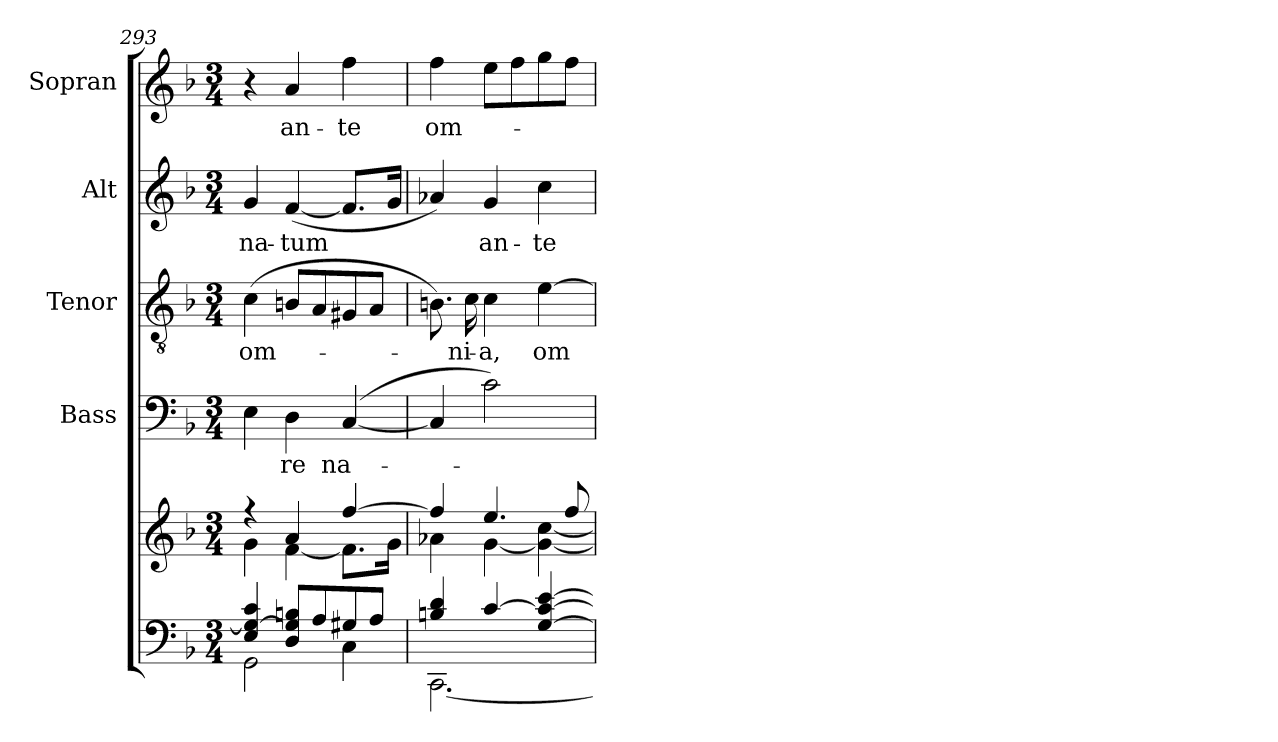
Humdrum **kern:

**kern	**kern	**kern	**text	**kern	**text	**kern	**text	**kern	**text
*part5	*part5	*part4	*part4	*part3	*part3	*part2	*part2	*part1	*part1
*staff6	*staff5	*staff4	*staff4	*staff3	*staff3	*staff2	*staff2	*staff1	*staff1
*	*	*I"Bass	*	*I"Tenor	*	*I"Alt	*	*I"Sopran	*
*	*	*I'B.	*	*I'T.	*	*I'A.	*	*I'S.	*
*clefF4	*clefG2	*clefF4	*	*clefGv2	*	*clefG2	*	*clefG2	*
*k[b-]	*k[b-]	*k[b-]	*	*k[b-]	*	*k[b-]	*	*k[b-]	*
*F:	*F:	*F:	*	*F:	*	*F:	*	*F:	*
*M3/4	*M3/4	*M3/4	*	*M3/4	*	*M3/4	*	*M3/4	*
=293	=293	=293	=293	=293	=293	=293	=293	=293	=293
*^	*^	*	*	*	*	*	*	*	*
!	!	!	!	!	!	!	!LO:LY:b	!	!LO:LY:b	!	!
4E/ 4G/_ 4c/	2GG\	4ree	4g\	4E\	.	(>4c\	om-	4g/	na-	4r	.
!	!	!	!	!	!LO:LY:b	!	!	!	!LO:LY:b	!	!LO:LY:b
8D/ 8G/] 8Bn/L	.	4a/	[<4f\	4D\	-re	8Bn/L	.	(<[4f/	-tum	4a/	an-
8A/	.	.	.	.	.	8A/	.	.	.	.	.
!	!	!	!	!	!LO:LY:b	!	!	!	!	!	!LO:LY:b
8G#X/	4C\	[>4ff/	8.f\L]	([4C/	na-	8G#X/	.	8.f/L]	.	4ff\	-te
8A/J	.	.	.	.	.	8A/J	.	.	.	.	.
.	.	.	16g\Jk	.	.	.	.	16g/Jk	.	.	.
!!LO:LB:g=z
=294	=294	=294	=294	=294	=294	=294	=294	=294	=294	=294	=294
!	!	!	!	!	!	!	!	!	!	!	!LO:LY:b
4Bn/ 4d/	[<2.CC\	4ff/]	4a-X\	4C/]	.	8.Bn\)	.	4a-X/)	.	4ff\	om-
!	!	!	!	!	!	!	!LO:LY:b	!	!	!	!
.	.	.	.	.	.	16c\	-ni-	.	.	.	.
!	!	!	!	!	!	!	!LO:LY:b	!	!LO:LY:b	!	!
[>4c/	.	4.ee/	[<4g\	2c\)	.	4c\	-a,	4g/	an-	8ee\L	.
.	.	.	.	.	.	.	.	.	.	8ff\	.
!	!	!	!	!	!	!	!LO:LY:b	!	!LO:LY:b	!	!
[>4G/ 4c/_ [>4e/	.	.	4g\_ [<4cc\	.	.	[4e\	om-	4cc\	-te	8gg\	.
.	.	8ff/	.	.	.	.	.	.	.	8ff\J	.
*v	*v	*	*	*	*	*	*	*	*	*	*
*	*v	*v	*	*	*	*	*	*	*	*
=	=	=	=	=	=	=	=	=	=
*-	*-	*-	*-	*-	*-	*-	*-	*-	*-
